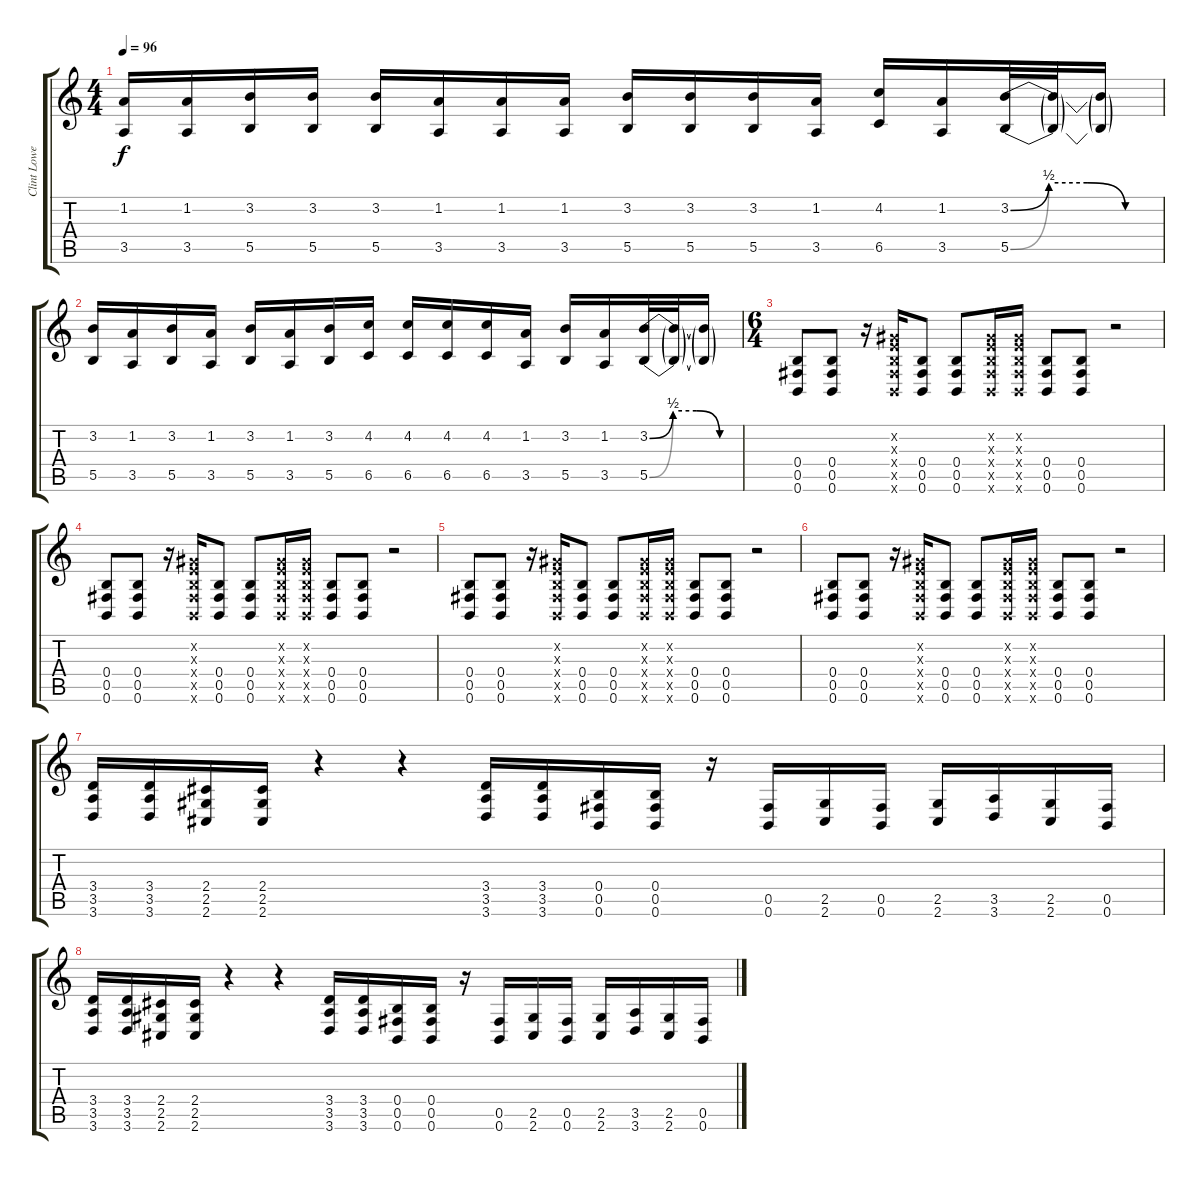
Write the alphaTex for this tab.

\track ("Clint Lowery - Guitar" "Clint Lowe") {instrument distortionguitar}
\staff {score tabs}
\tuning (Db4 Ab3 E3 B2 Gb2 B1) {hide}
\ts (4 4)
\tempo 96
\clef g2
\ks c
(1.2 3.5).16{dy f instrument distortionguitar} (1.2 3.5).16 (3.2 5.5).16 (3.2 5.5).16 (3.2 5.5).16 (1.2 3.5).16 (1.2 3.5).16 (1.2 3.5).16 (3.2 5.5).16 (3.2 5.5).16 (3.2 5.5).16 (1.2 3.5).16 (4.2 6.5).16 (1.2 3.5).16 (3.2{be (custom 0 0 15 2 30 2 45 0 60 0)} 5.5{be (custom 0 0 15 2 30 2 45 0 60 0)}).32 (3.2{t} 5.5{t}).32 (3.2{t} 5.5{t}).16 |
(3.2 5.5).16 (1.2 3.5).16 (3.2 5.5).16 (1.2 3.5).16 (3.2 5.5).16 (1.2 3.5).16 (3.2 5.5).16 (4.2 6.5).16 (4.2 6.5).16 (4.2 6.5).16 (4.2 6.5).16 (1.2 3.5).16 (3.2 5.5).16 (1.2 3.5).16 (3.2{be (custom 0 0 15 2 30 2 45 0 60 0)} 5.5{be (custom 0 0 15 2 30 2 45 0 60 0)}).32 (3.2{t} 5.5{t}).32 (3.2{t} 5.5{t}).16 |
\ts (6 4)
(0.4 0.5 0.6).8 (0.4 0.5 0.6).8 r.16 (0.2{x} 0.3{x} 0.4{x} 0.5{x} 0.6{x}).16 (0.4 0.5 0.6).8 (0.4 0.5 0.6).8 (0.2{x} 0.3{x} 0.4{x} 0.5{x} 0.6{x}).16 (0.2{x} 0.3{x} 0.4{x} 0.5{x} 0.6{x}).16 (0.4 0.5 0.6).8 (0.4 0.5 0.6).8 r.2 |
(0.4 0.5 0.6).8 (0.4 0.5 0.6).8 r.16 (0.2{x} 0.3{x} 0.4{x} 0.5{x} 0.6{x}).16 (0.4 0.5 0.6).8 (0.4 0.5 0.6).8 (0.2{x} 0.3{x} 0.4{x} 0.5{x} 0.6{x}).16 (0.2{x} 0.3{x} 0.4{x} 0.5{x} 0.6{x}).16 (0.4 0.5 0.6).8 (0.4 0.5 0.6).8 r.2 |
(0.4 0.5 0.6).8 (0.4 0.5 0.6).8 r.16 (0.2{x} 0.3{x} 0.4{x} 0.5{x} 0.6{x}).16 (0.4 0.5 0.6).8 (0.4 0.5 0.6).8 (0.2{x} 0.3{x} 0.4{x} 0.5{x} 0.6{x}).16 (0.2{x} 0.3{x} 0.4{x} 0.5{x} 0.6{x}).16 (0.4 0.5 0.6).8 (0.4 0.5 0.6).8 r.2 |
(0.4 0.5 0.6).8 (0.4 0.5 0.6).8 r.16 (0.2{x} 0.3{x} 0.4{x} 0.5{x} 0.6{x}).16 (0.4 0.5 0.6).8 (0.4 0.5 0.6).8 (0.2{x} 0.3{x} 0.4{x} 0.5{x} 0.6{x}).16 (0.2{x} 0.3{x} 0.4{x} 0.5{x} 0.6{x}).16 (0.4 0.5 0.6).8 (0.4 0.5 0.6).8 r.2 |
(3.4 3.5 3.6).16 (3.4 3.5 3.6).16 (2.4 2.5 2.6).16 (2.4 2.5 2.6).16 r.4 r.4 (3.4 3.5 3.6).16 (3.4 3.5 3.6).16 (0.4 0.5 0.6).16 (0.4 0.5 0.6).16 r.16 (0.5 0.6).16 (2.5 2.6).16 (0.5 0.6).16 (2.5 2.6).16 (3.5 3.6).16 (2.5 2.6).16 (0.5 0.6).16 |
(3.4 3.5 3.6).16 (3.4 3.5 3.6).16 (2.4 2.5 2.6).16 (2.4 2.5 2.6).16 r.4 r.4 (3.4 3.5 3.6).16 (3.4 3.5 3.6).16 (0.4 0.5 0.6).16 (0.4 0.5 0.6).16 r.16 (0.5 0.6).16 (2.5 2.6).16 (0.5 0.6).16 (2.5 2.6).16 (3.5 3.6).16 (2.5 2.6).16 (0.5 0.6).16
